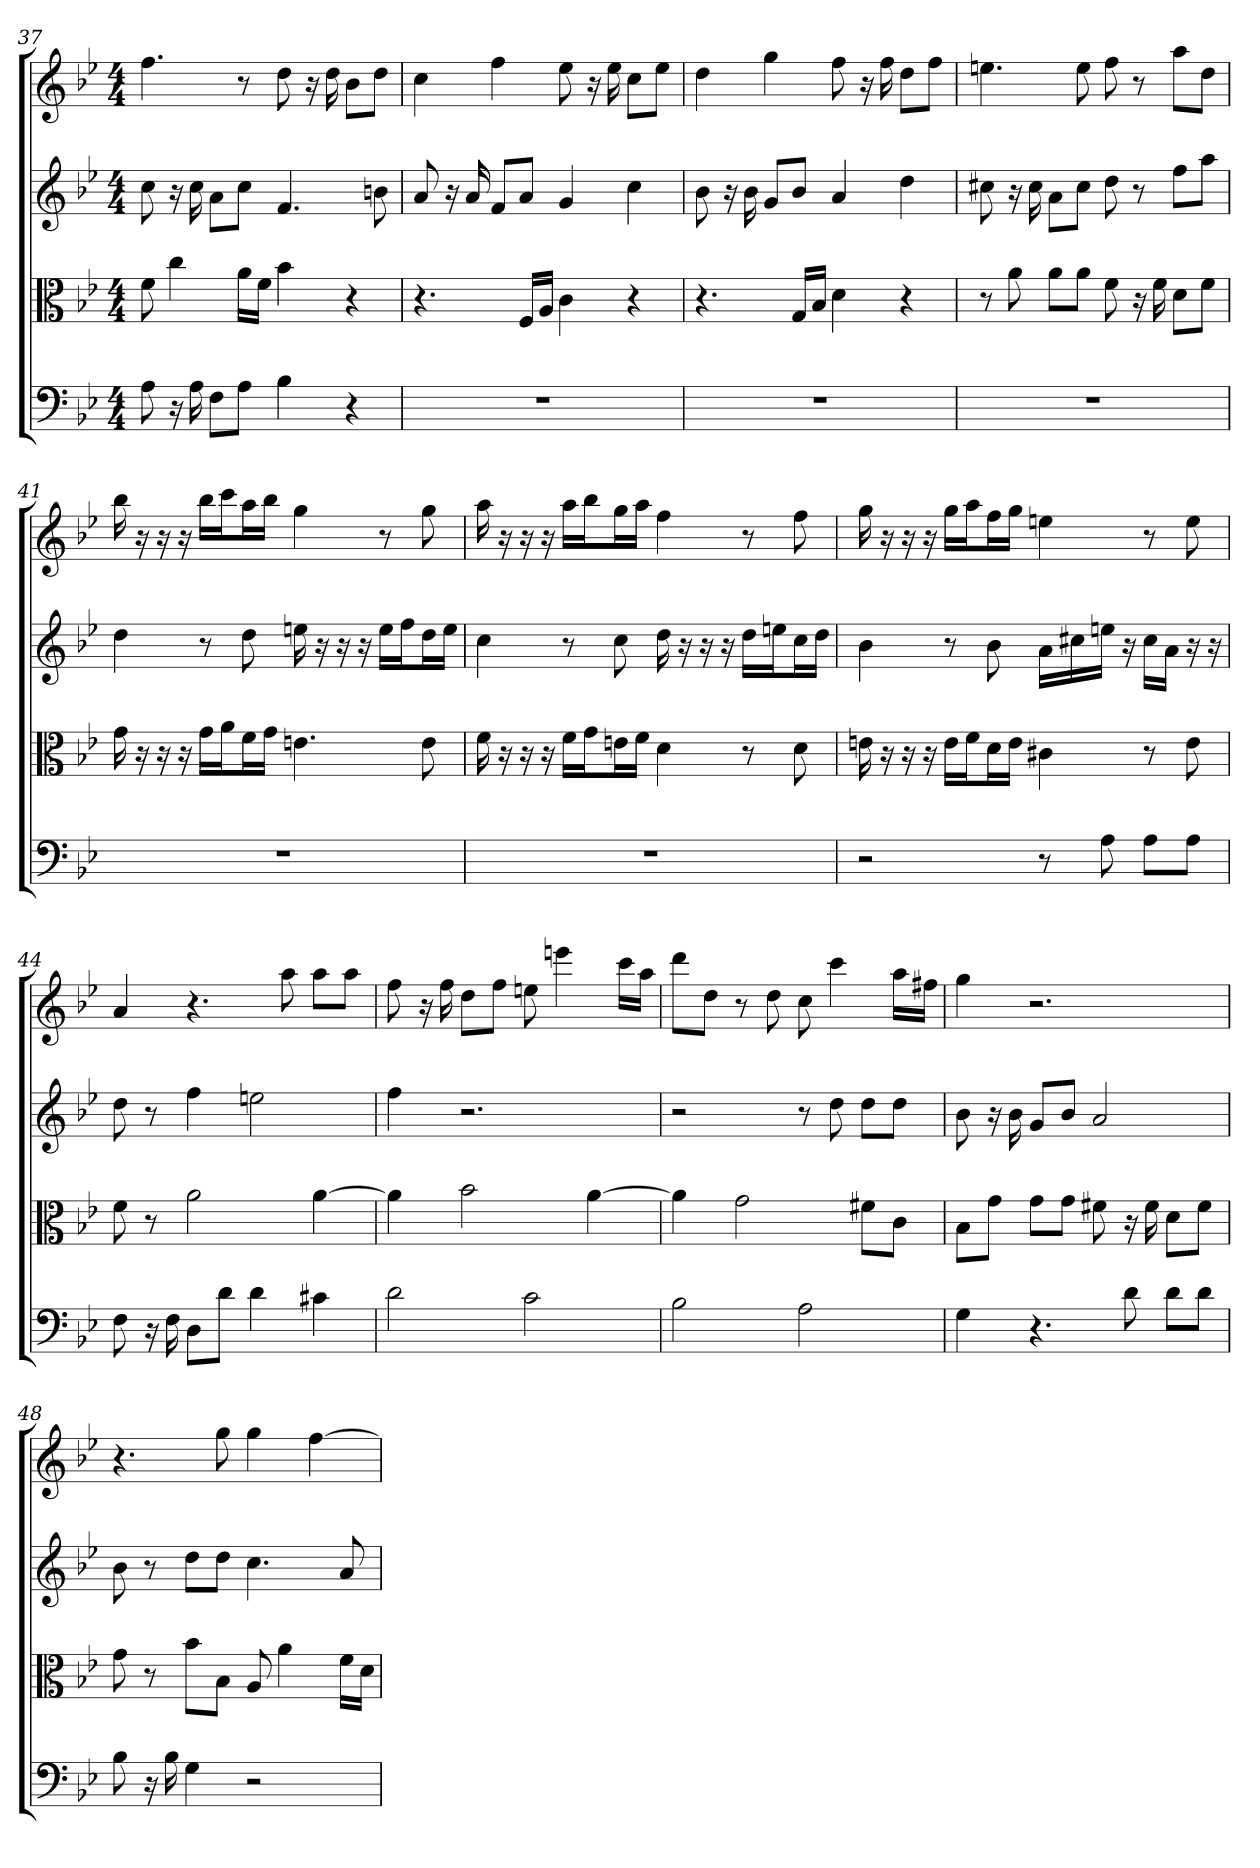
**kern	**kern	**kern	**kern
*part4	*part3	*part2	*part1
*staff4	*staff3	*staff2	*staff1
*clefF4	*clefC3	*clefG2	*clefG2
*k[b-e-]	*k[b-e-]	*k[b-e-]	*k[b-e-]
*B-:	*B-:	*B-:	*B-:
*M4/4	*M4/4	*M4/4	*M4/4
=37	=37	=37	=37
8A	8f	8cc	4.ff
16r	4cc	16r	.
16A	.	16cc	.
8F\L	.	8a\L	.
8A\J	16a\LL	8cc\J	8r
.	16f\JJ	.	.
4B-	4b-	4.f	8dd
.	.	.	16r
.	.	.	16dd
4r	4r	.	8b-\L
.	.	8bn	8dd\J
=38	=38	=38	=38
1r	4.r	8a	4cc
.	.	16r	.
.	.	16a	.
.	.	8f/L	4ff
.	16F/LL	8a/J	.
.	16A/JJ	.	.
.	4c	4g	8ee-
.	.	.	16r
.	.	.	16ee-
.	4r	4cc	8cc\L
.	.	.	8ee-\J
=39	=39	=39	=39
1r	4.r	8b-	4dd
.	.	16r	.
.	.	16b-	.
.	.	8g/L	4gg
.	16G/LL	8b-/J	.
.	16B-/JJ	.	.
.	4d	4a	8ff
.	.	.	16r
.	.	.	16ff
.	4r	4dd	8dd\L
.	.	.	8ff\J
=40	=40	=40	=40
1r	8r	8cc#X	4.een
.	8a	16r	.
.	.	16cc#	.
.	8a\L	8a\L	.
.	8a\J	8cc#\J	8ee
.	8f	8dd	8ff
.	16r	8r	8r
.	16f	.	.
.	8d\L	8ff\L	8aa\L
.	8f\J	8aa\J	8dd\J
=41	=41	=41	=41
1r	16g	4dd	16bb-
.	16r	.	16r
.	16r	.	16r
.	16r	.	16r
.	16g\LL	8r	16bb-\LL
.	16a\J	.	16ccc\J
.	16f\L	8dd	16aa\L
.	16g\JJ	.	16bb-\JJ
.	4.en	16een	4gg
.	.	16r	.
.	.	16r	.
.	.	16r	.
.	.	16ee\LL	8r
.	.	16ff\J	.
.	8e	16dd\L	8gg
.	.	16ee\JJ	.
=42	=42	=42	=42
1r	16f	4cc	16aa
.	16r	.	16r
.	16r	.	16r
.	16r	.	16r
.	16f\LL	8r	16aa\LL
.	16g\J	.	16bb-\J
.	16en\L	8cc	16gg\L
.	16f\JJ	.	16aa\JJ
.	4d	16dd	4ff
.	.	16r	.
.	.	16r	.
.	.	16r	.
.	8r	16dd\LL	8r
.	.	16een\J	.
.	8d	16cc\L	8ff
.	.	16dd\JJ	.
=43	=43	=43	=43
2r	16en	4b-	16gg
.	16r	.	16r
.	16r	.	16r
.	16r	.	16r
.	16e\LL	8r	16gg\LL
.	16f\J	.	16aa\J
.	16d\L	8b-	16ff\L
.	16e\JJ	.	16gg\JJ
8r	4c#X	16a\LL	4een
.	.	16cc#X\	.
8A	.	16een\JJ	.
.	.	16r	.
8A\L	8r	16cc#\LL	8r
.	.	16a\JJ	.
8A\J	8e	16r	8ee
.	.	16r	.
=44	=44	=44	=44
8F	8f	8dd	4a
16r	8r	8r	.
16F	.	.	.
8D\L	2a	4ff	4.r
8d\J	.	.	.
4d	.	2een	.
.	.	.	8aa
4c#X	[4a	.	8aa\L
.	.	.	8aa\J
=45	=45	=45	=45
2d	4a]	4ff	8ff
.	.	.	16r
.	.	.	16ff
.	2b-	2.r	8dd\L
.	.	.	8ff\J
2c	.	.	8een
.	.	.	4eeen
.	[4a	.	.
.	.	.	16ccc\LL
.	.	.	16aa\JJ
=46	=46	=46	=46
2B-	4a]	2r	8ddd\L
.	.	.	8dd\J
.	2g	.	8r
.	.	.	8dd
2A	.	8r	8cc
.	.	8dd	4ccc
.	8f#X\L	8dd\L	.
.	8c\J	8dd\J	16aa\LL
.	.	.	16ff#X\JJ
=47	=47	=47	=47
4G	8B-\L	8b-	4gg
.	8g\J	16r	.
.	.	16b-	.
4.r	8g\L	8g/L	2.r
.	8g\J	8b-/J	.
.	8f#X	2a	.
8d	16r	.	.
.	16f#	.	.
8d\L	8d\L	.	.
8d\J	8f#\J	.	.
=48	=48	=48	=48
8B-	8g	8b-	4.r
16r	8r	8r	.
16B-	.	.	.
4G	8b-\L	8dd\L	.
.	8B-\J	8dd\J	8gg
2r	8A	4.cc	4gg
.	4a	.	.
.	.	.	[4ff
.	16f\LL	8a	.
.	16d\JJ	.	.
=	=	=	=
*-	*-	*-	*-
